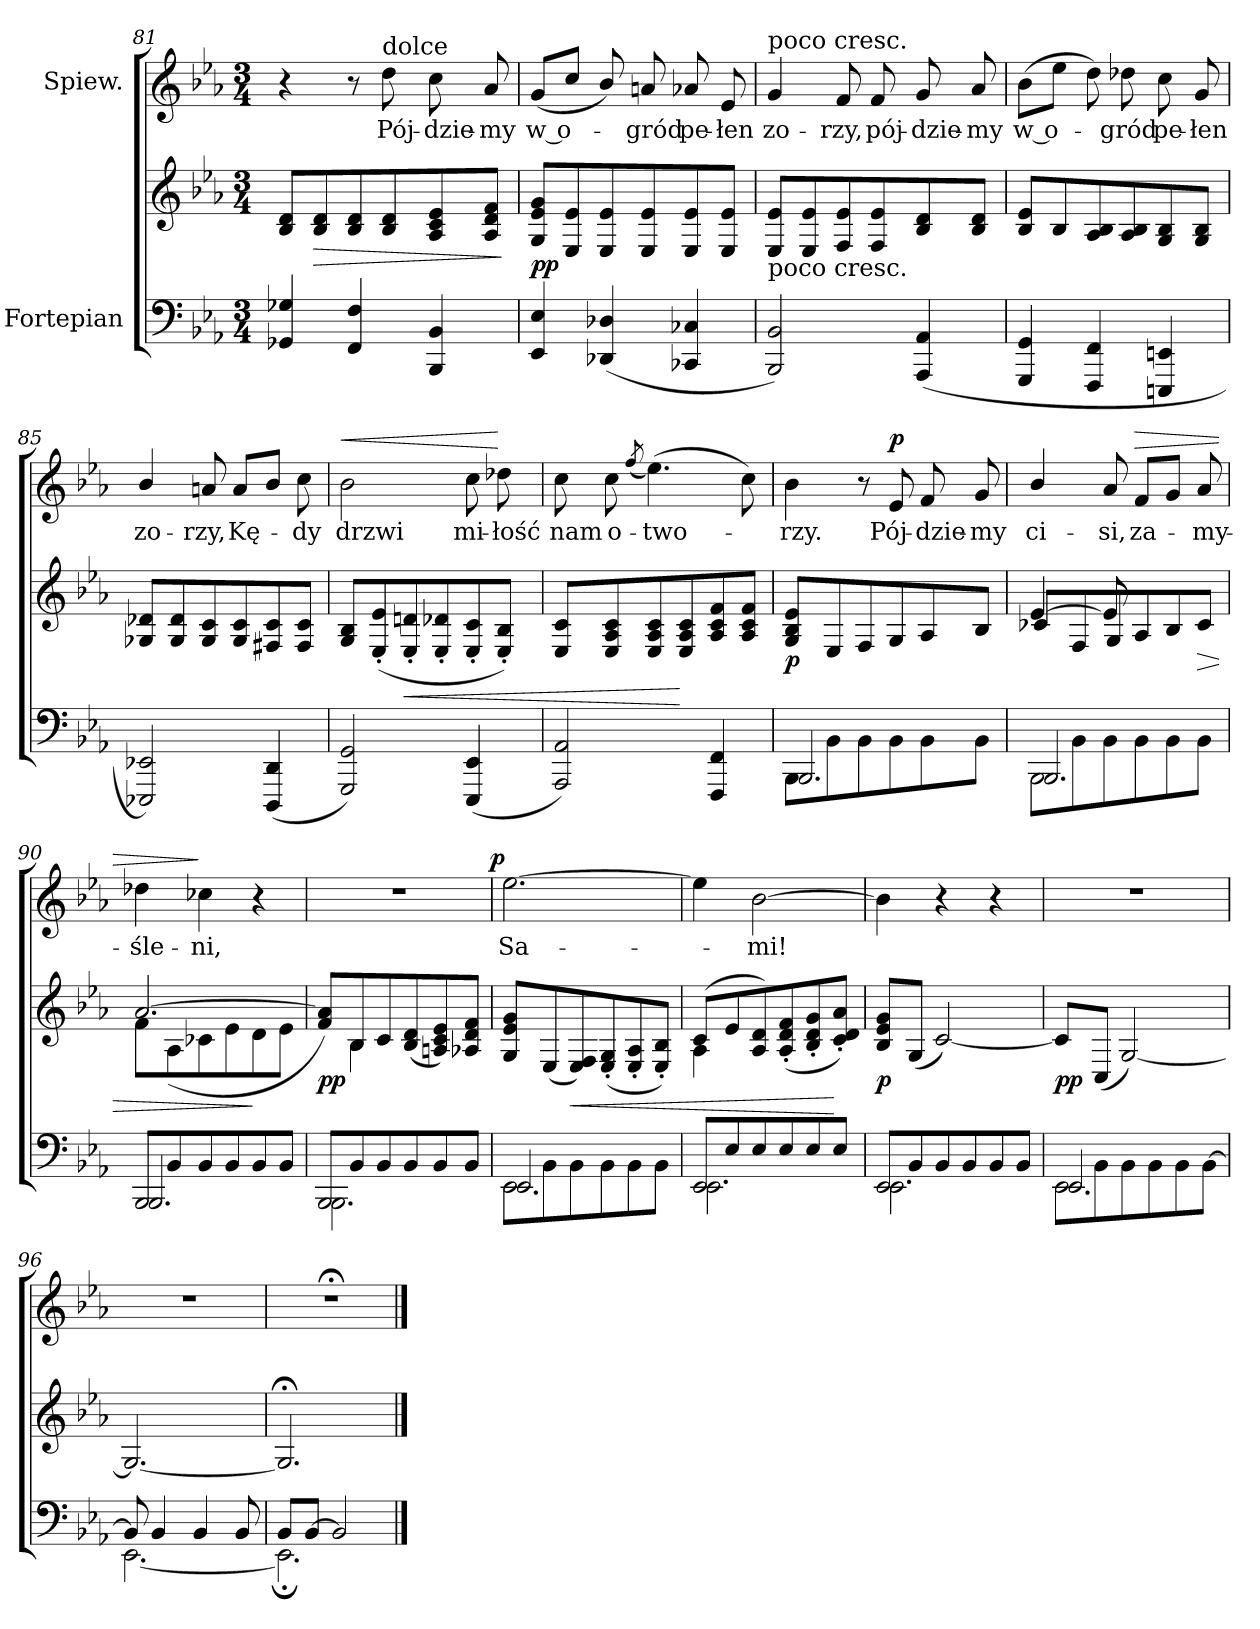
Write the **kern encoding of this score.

**kern	**kern	**dynam	**kern	**text	**dynam
*part2	*part2	*part2	*part1	*part1	*part1
*staff3	*staff2	*staff2/3	*staff1	*staff1	*staff1
*I"Fortepian	*	*	*I"Spiew.	*	*
*clefF4	*clefG2	*	*clefG2	*	*
*k[b-e-a-]	*k[b-e-a-]	*	*k[b-e-a-]	*	*
*E-:	*E-:	*	*E-:	*	*
*M3/4	*M3/4	*	*M3/4	*	*
=81	=81	=81	=81	=81	=81
4GG-X/ 4G-X/	8B-/ 8d/L	.	4r	.	.
.	8B-/ 8d/	>	.	.	.
4FF/ 4F/	8B-/ 8d/	.	8r	.	.
!	!	!	!LO:TX:a:t=dolce	!	!
.	8B-/ 8d/	.	8dd\	Pój-	.
4BBB-/ 4BB-/	8A-/ 8c/ 8e-/	.	8cc\	-dzie-	.
.	8A-/ 8d/ 8f/J	.	8a-/	-my	.
.	.	]	.	.	.
=82	=82	=82	=82	=82	=82
4EE-/ 4E-/	8G/ 8e-/ 8g/L	pp	(<8g/L	w o-	.
.	8E-/ 8e-/	.	8cc/J	.	.
(<4DD-X/ 4D-X/	8E-/ 8e-/	.	8b-/)	.	.
.	8E-/ 8e-/	.	8an/	-gród	.
4CC-X/ 4C-X/	8E-/ 8e-/	.	8a-X/	pe-	.
.	8E-/ 8e-/J	.	8e-/	-łen	.
=83	=83	=83	=83	=83	=83
!	!	!	!LO:TX:a:t=poco cresc.	!	!
!	!LO:TX:c:t=poco cresc.	!	!	!	!
2BBB-/ 2BB-/)	8E-/ 8e-/L	.	4g/	zo-	.
.	8E-/ 8e-/	.	.	.	.
.	8F/ 8e-/	.	8f/	-rzy,	.
.	8F/ 8e-/	.	8f/	pój-	.
(<4AAA-/ 4AA-/	8B-/ 8d/	.	8g/	-dzie-	.
.	8B-/ 8d/J	.	8a-/	-my	.
=84	=84	=84	=84	=84	=84
4GGG/ 4GG/	8B-/ 8e-/L	.	(>8b-\L	w o-	.
.	8B-/	.	8ee-\J	.	.
4FFF/ 4FF/	8A-/ 8B-/	.	8dd\)	.	.
.	8A-/ 8B-/	.	8dd-X\	-gród	.
4EEEn/ 4EEn/	8G/ 8B-/	.	8cc\	pe-	.
.	8G/ 8B-/J	.	8g/	-łen	.
=85	=85	=85	=85	=85	=85
2EEE-X/ 2EE-X/)	8G-X/ 8d-X/L	.	4b-/	zo-	.
.	8G-/ 8d-/	.	.	.	.
.	8G-/ 8c/	.	8an/	-rzy,	.
.	8G-/ 8c/	.	8a/L	Kę-	.
(<4DDD/ 4DD/	8F#X/ 8c/	.	8b-/J	.	.
.	8F#/ 8c/J	.	8cc\	-dy	.
=86	=86	=86	=86	=86	=86
!	!	!	!	!	!LO:HP:a
2GGG/ 2GG/)	8G/ 8B-/L	.	2b-\	drzwi	<
.	(<8E-'/ 8e-'/	.	.	.	.
.	8E-'/ 8dn'/	<	.	.	.
.	8E-'/ 8d-X'/	.	.	.	.
(<4EEE-/ 4EE-/	8E-'/ 8c'/	.	8cc\	mi-	.
.	8E-'/ 8B-'/J)	.	8dd-X\	-łość	[
=87	=87	=87	=87	=87	=87
2AAA-/ 2AA-/)	8E-/ 8c/L	.	8cc\	nam	.
.	8E-/ 8A-/ 8c/	.	8cc\	o-	.
.	.	.	(<8qff/	.	.
.	8E-/ 8A-/ 8c/	.	(>4.ee-\)	-two-	.
.	8E-/ 8A-/ 8c/	[	.	.	.
4FFF/ 4FF/	8A-/ 8c/ 8f/	.	.	.	.
.	8A-/ 8c/ 8f/J	.	8cc\)	.	.
=88	=88	=88	=88	=88	=88
!LO:N:vis=2	!	!	!	!	!
*^	*	*	*	*	*
8BBB-\	2.BBB-/	8G/ 8B-/ 8e-/L	p	4b-\	-rzy.	.
8BB-\	.	8E-/	.	.	.	.
8BB-\	.	8F/	.	8r	.	.
!	!	!	!	!	!	!LO:DY:a
8BB-\	.	8G/	.	8e-/	Pój-	p
8BB-\	.	8A-/	.	8f/	-dzie-	.
8BB-\J	.	8B-/J	.	8g/	-my	.
=89	=89	=89	=89	=89	=89	=89
!	!	!LO:TX:a:color=crimson:t=⚠	!	!	!	!
!LO:N:vis=2	!	!	!	!	!	!
*	*	*^	*	*	*	*
8BBB-\	2.BBB-/	[4e-/	8c-X\L	.	4b-/	ci-	.
8BB-\	.	.	8F/	.	.	.	.
8BB-\	.	8e-/]	8G/	.	8a-/	-si,	.
!	!	!	!	!	!	!	!LO:HP:a
8BB-\	.	4.ryy	8A-/	.	8f/L	za-	>
8BB-\	.	.	8B-/	.	8g/J	.	.
8BB-\J	.	.	8c-\J	>	8a-/	-my-	.
=90	=90	=90	=90	=90	=90	=90	=90
!LO:N:vis=2	!	!	!	!	!	!	!
8BBB-/	2.BBB-/	[2.a-/	8f\L	.	4dd-X\	-śle-	.
8BB-/	.	.	(<8A-\	.	.	.	.
8BB-/	.	.	8c-X\	.	4cc-X\	-ni,	]
8BB-/	.	.	8e-\	.	.	.	.
8BB-/	.	.	8d\	]	4r	.	.
8BB-/J	.	.	8e-\J	.	.	.	.
=91	=91	=91	=91	=91	=91	=91	=91
!LO:N:vis=2	!	!	!	!	!	!	!
8BBB-/	2.BBB-\	8f/ 8a-]/L)	8ryy	pp	2.r	.	.
8BB-/	.	8B-/	4B-\	.	.	.	.
8BB-/	.	8c/	.	.	.	.	.
8BB-/	.	(<8B-/ 8d/	4.ryy	.	.	.	.
8BB-/	.	8An/ 8c/ 8e-/)	.	.	.	.	.
8BB-/J	.	8A-X/ 8d/ 8f/J	.	.	.	.	.
*	*	*v	*v	*	*	*	*
=92	=92	=92	=92	=92	=92	=92
!LO:N:vis=2	!	!	!	!	!	!LO:DY:a:rj
8EE-\	2.EE-/	8G/ 8e-/ 8g/L	.	[2.ee-\	Sa-	p
8BB-\	.	(>8E-/	.	.	.	.
8BB-\	.	8E-/ 8F/)	<	.	.	.
8BB-\	.	(>8E-'>/ 8G'>/	.	.	.	.
8BB-\	.	8E-'>/ 8A-'>/	.	.	.	.
8BB-\J	.	8E-'>/ 8B-'>/J)	.	.	.	.
=93	=93	=93	=93	=93	=93	=93
!LO:N:vis=2	!	!	!	!	!	!
*	*	*^	*	*	*	*
8EE-/	2.EE-\	(>8c/L	4A-\	.	4ee-\]	.	.
8E-/	.	8e-/	.	.	.	.	.
8E-/	.	8A-/ 8d/)	2ryy	.	[2b-\	-mi!	.
8E-/	.	(>8A-'>/ 8d'>/ 8f'>/	.	.	.	.	.
8E-/	.	8B-'>/ 8d'>/ 8g'>/	.	.	.	.	.
8E-/J	.	8c'>/ 8d'>/ 8a-'>/J)	.	[	.	.	.
*	*	*v	*v	*	*	*	*
=94	=94	=94	=94	=94	=94	=94
!LO:N:vis=2	!	!	!	!	!	!
8EE-/	2.EE-\	8B-/ 8e-/ 8g/L	p	4b-\]	.	.
8BB-/	.	(<8G/J	.	.	.	.
8BB-/	.	[2c/)	.	4r	.	.
8BB-/	.	.	.	.	.	.
8BB-/	.	.	.	4r	.	.
8BB-/J	.	.	.	.	.	.
=95	=95	=95	=95	=95	=95	=95
!LO:N:vis=2	!	!	!	!	!	!
8EE-\	2.EE-/	8c/L]	pp	2.r	.	.
8BB-\	.	(>8C/J	.	.	.	.
8BB-\	.	[>2G/)	.	.	.	.
8BB-\	.	.	.	.	.	.
8BB-\	.	.	.	.	.	.
[8BB-\J	.	.	.	.	.	.
=96	=96	=96	=96	=96	=96	=96
8BB-/]	[2.EE-\	2.G/_	.	2.r	.	.
4BB-/	.	.	.	.	.	.
4BB-/	.	.	.	.	.	.
8BB-/	.	.	.	.	.	.
=97	=97	=97	=97	=97	=97	=97
8BB-/L	2.EE-;\]	2.G;</]	.	2.r;<	.	.
[8BB-/J	.	.	.	.	.	.
2BB-/]	.	.	.	.	.	.
*v	*v	*	*	*	*	*
==	==	==	==	==	==
*-	*-	*-	*-	*-	*-
